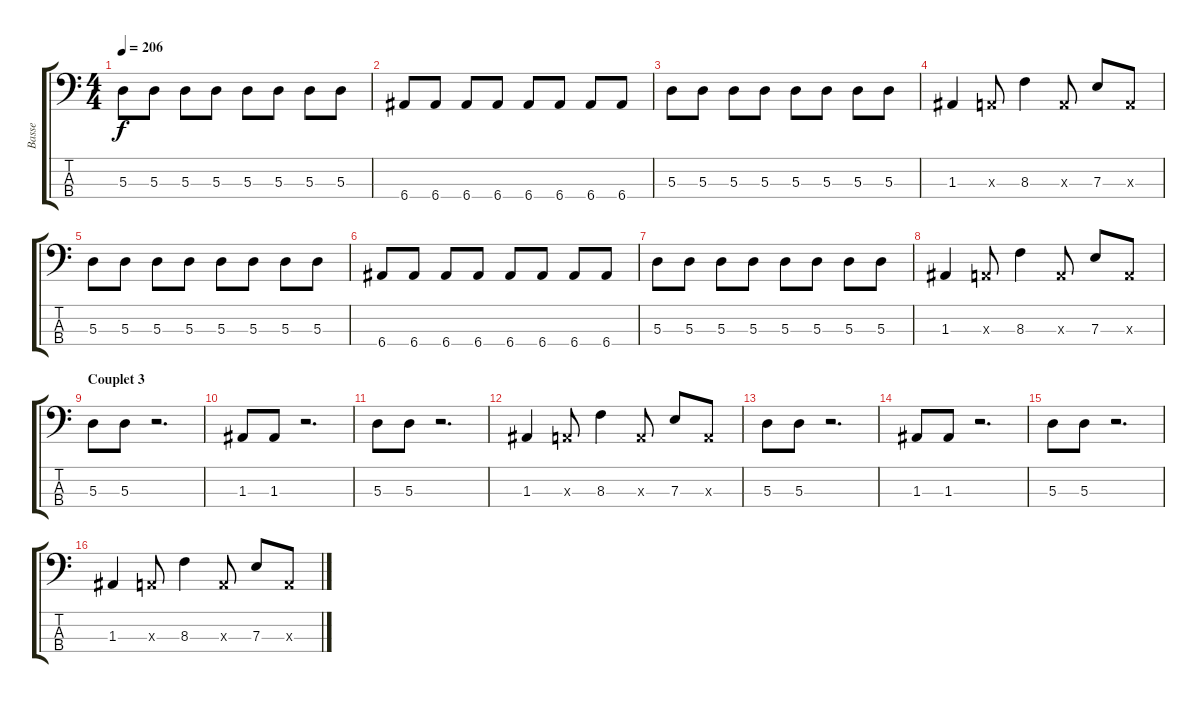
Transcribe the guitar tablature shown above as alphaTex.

\track ("Basse" "Basse") {instrument electricbasspick}
\staff {score tabs}
\tuning (G2 D2 A1 E1) {hide}
\ts (4 4)
\tempo 206
\clef f4
\ks c
5.3.8{dy f} 5.3.8 5.3.8 5.3.8 5.3.8 5.3.8 5.3.8 5.3.8 |
6.4.8 6.4.8 6.4.8 6.4.8 6.4.8 6.4.8 6.4.8 6.4.8 |
5.3.8 5.3.8 5.3.8 5.3.8 5.3.8 5.3.8 5.3.8 5.3.8 |
1.3.4 0.3{x}.8 8.3.4 0.3{x}.8 7.3.8 0.3{x}.8 |
5.3.8 5.3.8 5.3.8 5.3.8 5.3.8 5.3.8 5.3.8 5.3.8 |
6.4.8 6.4.8 6.4.8 6.4.8 6.4.8 6.4.8 6.4.8 6.4.8 |
5.3.8 5.3.8 5.3.8 5.3.8 5.3.8 5.3.8 5.3.8 5.3.8 |
1.3.4 0.3{x}.8 8.3.4 0.3{x}.8 7.3.8 0.3{x}.8 |
\section ("" "Couplet 3")
5.3.8 5.3.8 r.2{d} |
1.3.8 1.3.8 r.2{d} |
5.3.8 5.3.8 r.2{d} |
1.3.4 0.3{x}.8 8.3.4 0.3{x}.8 7.3.8 0.3{x}.8 |
5.3.8 5.3.8 r.2{d} |
1.3.8 1.3.8 r.2{d} |
5.3.8 5.3.8 r.2{d} |
1.3.4 0.3{x}.8 8.3.4 0.3{x}.8 7.3.8 0.3{x}.8
